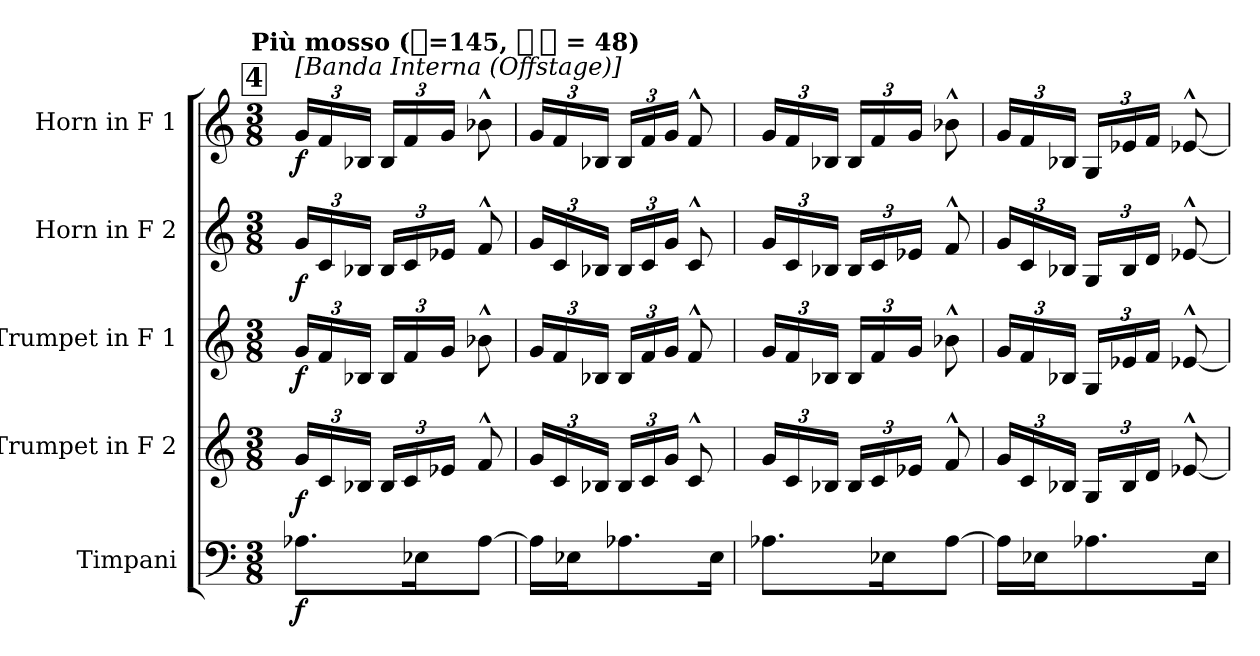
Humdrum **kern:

**kern	**dynam	**kern	**dynam	**kern	**dynam	**kern	**dynam	**kern	**dynam
*part5	*part5	*part4	*part4	*part3	*part3	*part2	*part2	*part1	*part1
*staff5	*staff5	*staff4	*staff4	*staff3	*staff3	*staff2	*staff2	*staff1	*staff1
*I"Timpani	*	*I"Trumpet in F 2	*	*I"Trumpet in F 1	*	*I"Horn in F 2	*	*I"Horn in F 1	*
*I'timp	*	*I'tp	*	*I'tp	*	*	*	*	*
*clefF4	*	*clefG2	*	*clefG2	*	*clefG2	*	*clefG2	*
*	*	*ITrd-3c-5	*	*ITrd-3c-5	*	*ITrd4c7	*	*ITrd4c7	*
*k[]	*	*k[b-]	*	*k[b-]	*	*k[b-]	*	*k[b-]	*
*C:	*	*F:	*	*F:	*	*F:	*	*F:	*
!!LO:TX:omd:t=Più mosso ([eighth]=145, [quarter-dot] = 48)
*M3/8	*	*M3/8	*	*M3/8	*	*M3/8	*	*M3/8	*
*MM73	*	*MM73	*	*MM73	*	*MM73	*	*MM73	*
!!LO:REH:place=s1:t=4
=38	=38	=38	=38	=38	=38	=38	=38	=38	=38
!	!	!	!	!	!	!	!	!LO:TX:a:t=[Banda Interna (Offstage)]	!
8.A-X\L	f	24ccLL	f	24ccLL	f	24cLL	f	24cLL	f
.	.	24f	.	24b-	.	24F	.	24B-	.
.	.	24e-XJJ	.	24e-XJJ	.	24E-XJJ	.	24E-XJJ	.
.	.	24e-LL	.	24e-LL	.	24E-LL	.	24E-LL	.
.	.	24f	.	24b-	.	24F	.	24B-	.
16E-X\K	.	.	.	.	.	.	.	.	.
.	.	24a-XJJ	.	24ccJJ	.	24A-XJJ	.	24cJJ	.
[8A-\J	.	8b-^^	.	8ee-X^^	.	8B-^^	.	8e-X^^	.
=39	=39	=39	=39	=39	=39	=39	=39	=39	=39
16A-\LL]	.	24ccLL	.	24ccLL	.	24cLL	.	24cLL	.
.	.	24f	.	24b-	.	24F	.	24B-	.
16E-X\J	.	.	.	.	.	.	.	.	.
.	.	24e-XJJ	.	24e-XJJ	.	24E-XJJ	.	24E-XJJ	.
8.A-X\	.	24e-LL	.	24e-LL	.	24E-LL	.	24E-LL	.
.	.	24f	.	24b-	.	24F	.	24B-	.
.	.	24ccJJ	.	24ccJJ	.	24cJJ	.	24cJJ	.
.	.	8f^^	.	8b-^^	.	8F^^	.	8B-^^	.
16E-\Jk	.	.	.	.	.	.	.	.	.
=40	=40	=40	=40	=40	=40	=40	=40	=40	=40
8.A-X\L	.	24ccLL	.	24ccLL	.	24cLL	.	24cLL	.
.	.	24f	.	24b-	.	24F	.	24B-	.
.	.	24e-XJJ	.	24e-XJJ	.	24E-XJJ	.	24E-XJJ	.
.	.	24e-LL	.	24e-LL	.	24E-LL	.	24E-LL	.
.	.	24f	.	24b-	.	24F	.	24B-	.
16E-X\K	.	.	.	.	.	.	.	.	.
.	.	24a-XJJ	.	24ccJJ	.	24A-XJJ	.	24cJJ	.
[8A-\J	.	8b-^^	.	8ee-X^^	.	8B-^^	.	8e-X^^	.
=41	=41	=41	=41	=41	=41	=41	=41	=41	=41
16A-\LL]	.	24ccLL	.	24ccLL	.	24cLL	.	24cLL	.
.	.	24f	.	24b-	.	24F	.	24B-	.
16E-X\J	.	.	.	.	.	.	.	.	.
.	.	24e-XJJ	.	24e-XJJ	.	24E-XJJ	.	24E-XJJ	.
8.A-X\	.	24cLL	.	24cLL	.	24CLL	.	24CLL	.
.	.	24e-	.	24a-X	.	24E-	.	24A-X	.
.	.	24gJJ	.	24b-JJ	.	24GJJ	.	24B-JJ	.
.	.	[8a-X^^	.	[8a-X^^	.	[8A-X^^	.	[8A-X^^	.
16E-\Jk	.	.	.	.	.	.	.	.	.
=	=	=	=	=	=	=	=	=	=
*-	*-	*-	*-	*-	*-	*-	*-	*-	*-
